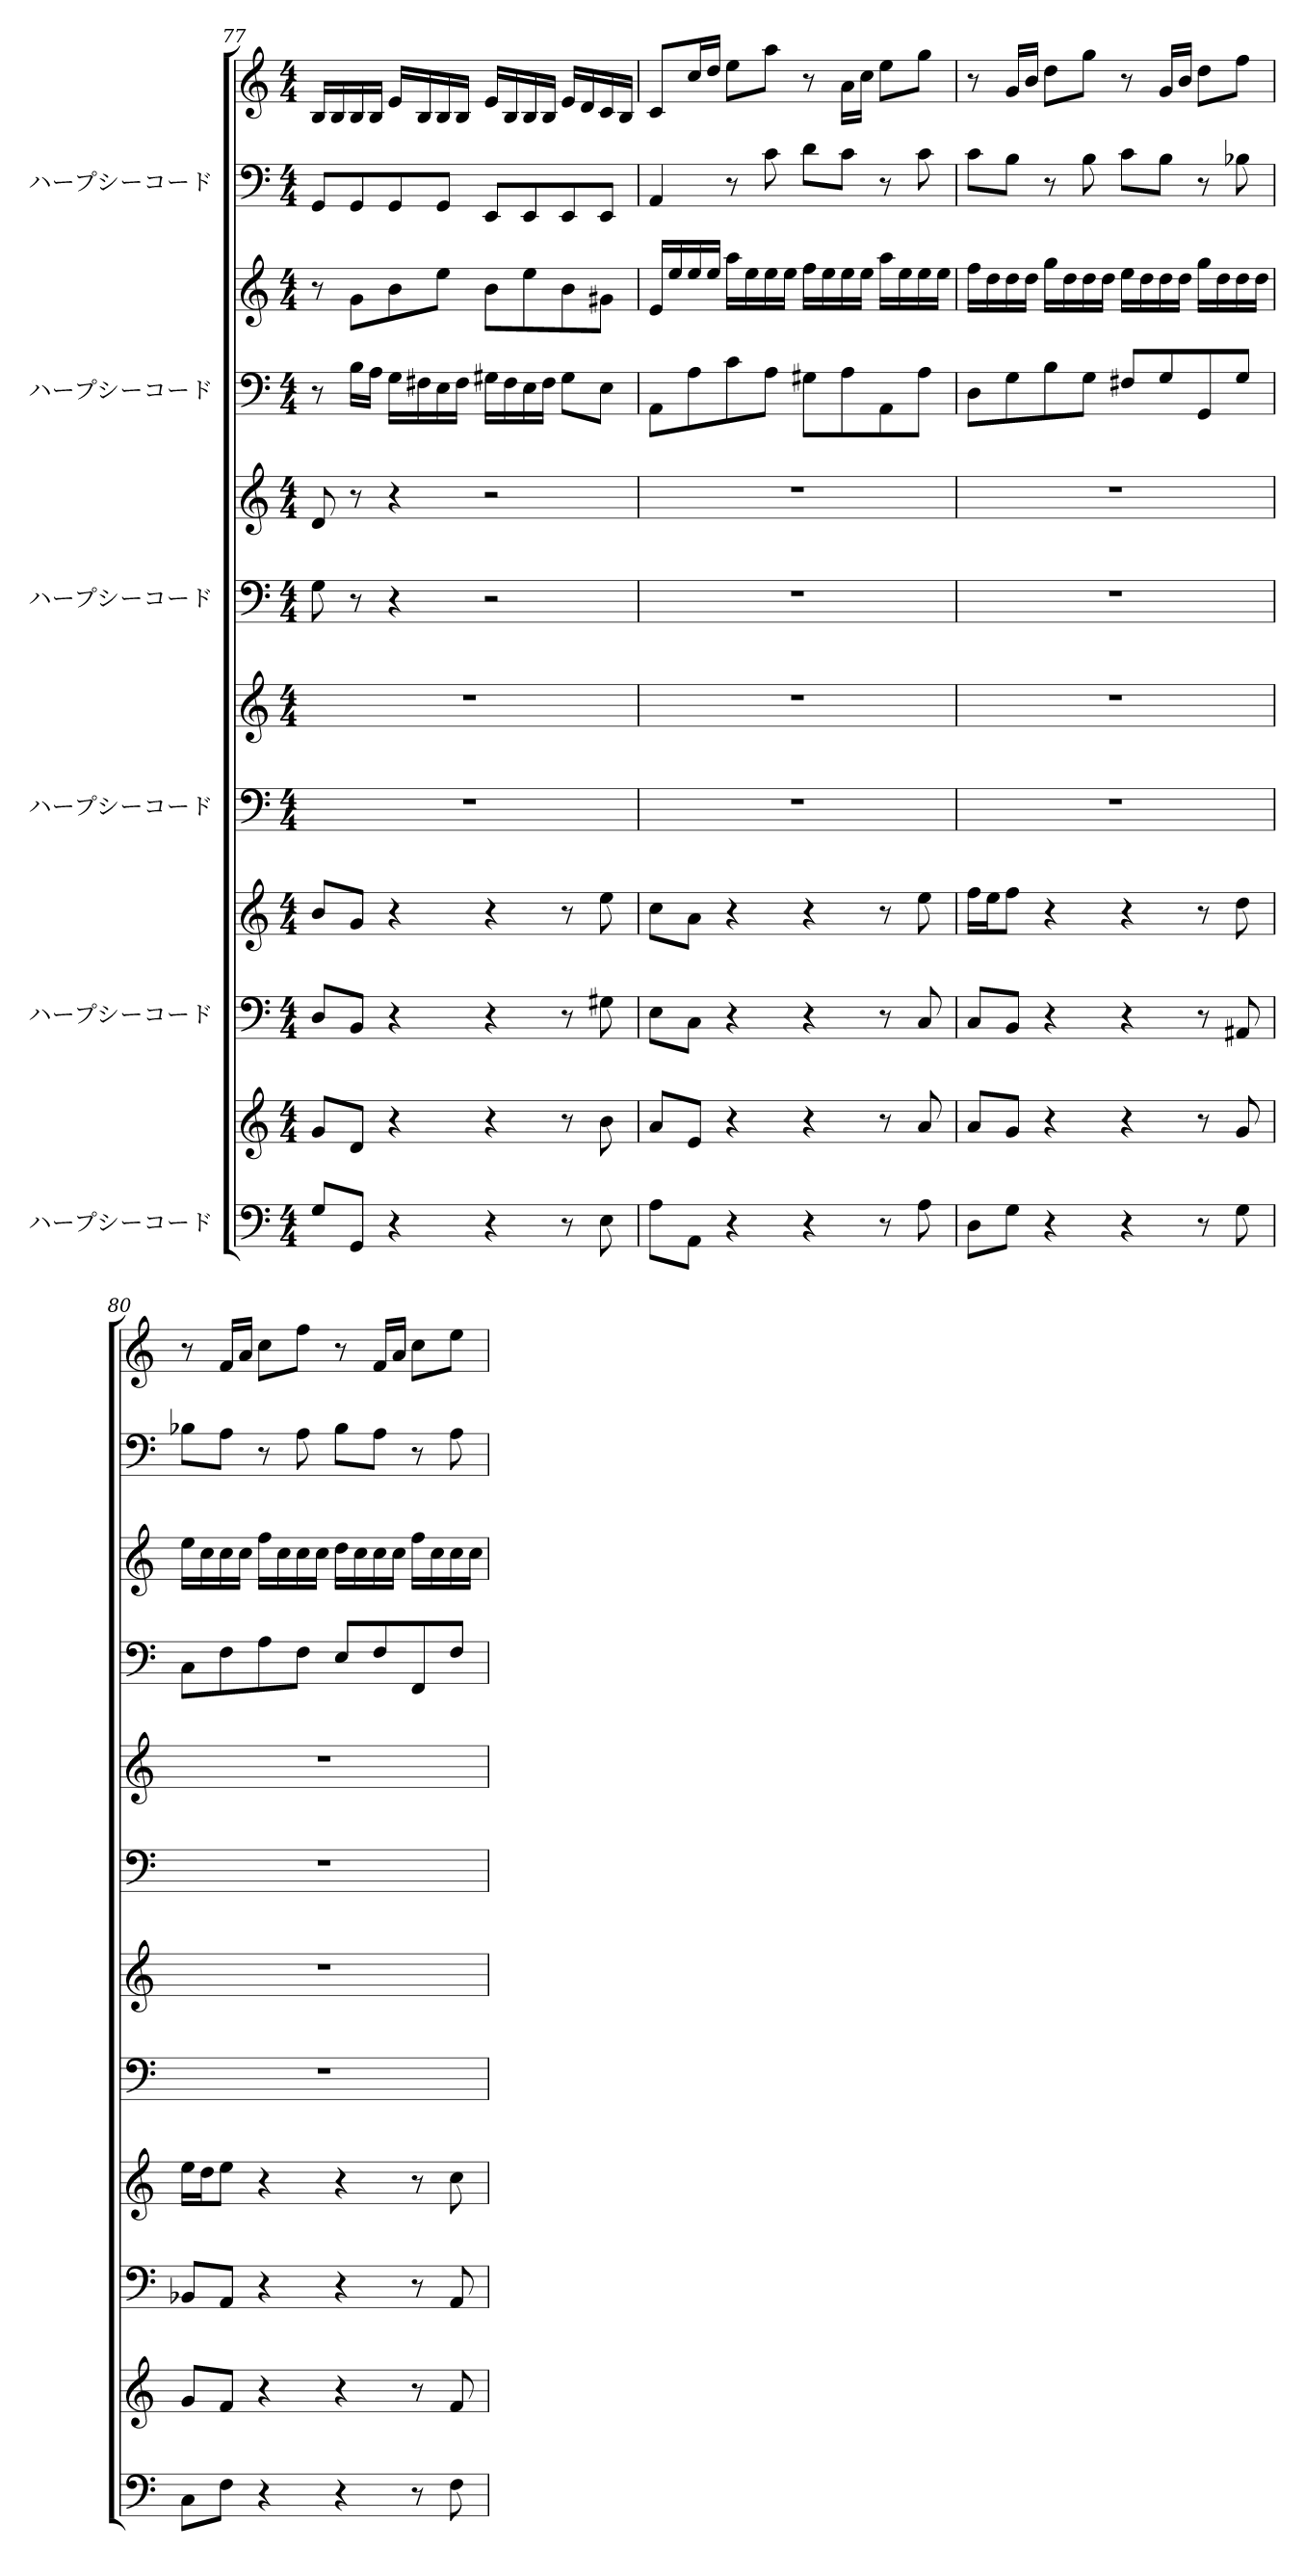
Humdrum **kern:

**kern	**kern	**kern	**kern	**kern	**kern	**kern	**kern	**kern	**kern	**kern	**kern
*part6	*part6	*part5	*part5	*part4	*part4	*part3	*part3	*part2	*part2	*part1	*part1
*staff12	*staff11	*staff10	*staff9	*staff8	*staff7	*staff6	*staff5	*staff4	*staff3	*staff2	*staff1
*I"ハープシーコード	*	*I"ハープシーコード	*	*I"ハープシーコード	*	*I"ハープシーコード	*	*I"ハープシーコード	*	*I"ハープシーコード	*
*clefF4	*clefG2	*clefF4	*clefG2	*clefF4	*clefG2	*clefF4	*clefG2	*clefF4	*clefG2	*clefF4	*clefG2
*k[]	*k[]	*k[]	*k[]	*k[]	*k[]	*k[]	*k[]	*k[]	*k[]	*k[]	*k[]
*M4/4	*M4/4	*M4/4	*M4/4	*M4/4	*M4/4	*M4/4	*M4/4	*M4/4	*M4/4	*M4/4	*M4/4
=77	=77	=77	=77	=77	=77	=77	=77	=77	=77	=77	=77
8G/L	8g/L	8D/L	8b/L	1r	1r	8G\	8d/	8r	8r	8GG/L	16B/LL
.	.	.	.	.	.	.	.	.	.	.	16B/
8GG/J	8d/J	8BB/J	8g/J	.	.	8r	8r	16B\LL	8g\L	8GG/	16B/
.	.	.	.	.	.	.	.	16A\JJ	.	.	16B/JJ
4r	4r	4r	4r	.	.	4r	4r	16G\LL	8b\	8GG/	16e/LL
.	.	.	.	.	.	.	.	16F#X\	.	.	16B/
.	.	.	.	.	.	.	.	16E\	8ee\J	8GG/J	16B/
.	.	.	.	.	.	.	.	16F#\JJ	.	.	16B/JJ
4r	4r	4r	4r	.	.	2r	2r	16G#X\LL	8b\L	8EE/L	16e/LL
.	.	.	.	.	.	.	.	16F#\	.	.	16B/
.	.	.	.	.	.	.	.	16E\	8ee\	8EE/	16B/
.	.	.	.	.	.	.	.	16F#\JJ	.	.	16B/JJ
8r	8r	8r	8r	.	.	.	.	8G#\L	8b\	8EE/	16e/LL
.	.	.	.	.	.	.	.	.	.	.	16d/
8E\	8b\	8G#X\	8ee\	.	.	.	.	8E\J	8g#X\J	8EE/J	16c/
.	.	.	.	.	.	.	.	.	.	.	16B/JJ
!!LO:PB:g=z
=78	=78	=78	=78	=78	=78	=78	=78	=78	=78	=78	=78
8A\L	8a/L	8E\L	8cc\L	1r	1r	1r	1r	8AA\L	16e/LL	4AA/	8c/L
.	.	.	.	.	.	.	.	.	16ee/	.	.
8AA\J	8e/J	8C\J	8a\J	.	.	.	.	8A\	16ee/	.	16cc/L
.	.	.	.	.	.	.	.	.	16ee/JJ	.	16dd/JJ
4r	4r	4r	4r	.	.	.	.	8c\	16aa\LL	8r	8ee\L
.	.	.	.	.	.	.	.	.	16ee\	.	.
.	.	.	.	.	.	.	.	8A\J	16ee\	8c\	8aa\J
.	.	.	.	.	.	.	.	.	16ee\JJ	.	.
4r	4r	4r	4r	.	.	.	.	8G#X\L	16ff\LL	8d\L	8r
.	.	.	.	.	.	.	.	.	16ee\	.	.
.	.	.	.	.	.	.	.	8A\	16ee\	8c\J	16a\LL
.	.	.	.	.	.	.	.	.	16ee\JJ	.	16cc\JJ
8r	8r	8r	8r	.	.	.	.	8AA\	16aa\LL	8r	8ee\L
.	.	.	.	.	.	.	.	.	16ee\	.	.
8A\	8a/	8C/	8ee\	.	.	.	.	8A\J	16ee\	8c\	8gg\J
.	.	.	.	.	.	.	.	.	16ee\JJ	.	.
=79	=79	=79	=79	=79	=79	=79	=79	=79	=79	=79	=79
8D\L	8a/L	8C/L	16ff\LL	1r	1r	1r	1r	8D\L	16ff\LL	8c\L	8r
.	.	.	16ee\J	.	.	.	.	.	16dd\	.	.
8G\J	8g/J	8BB/J	8ff\J	.	.	.	.	8G\	16dd\	8B\J	16g/LL
.	.	.	.	.	.	.	.	.	16dd\JJ	.	16b/JJ
4r	4r	4r	4r	.	.	.	.	8B\	16gg\LL	8r	8dd\L
.	.	.	.	.	.	.	.	.	16dd\	.	.
.	.	.	.	.	.	.	.	8G\J	16dd\	8B\	8gg\J
.	.	.	.	.	.	.	.	.	16dd\JJ	.	.
4r	4r	4r	4r	.	.	.	.	8F#X/L	16ee\LL	8c\L	8r
.	.	.	.	.	.	.	.	.	16dd\	.	.
.	.	.	.	.	.	.	.	8G/	16dd\	8B\J	16g/LL
.	.	.	.	.	.	.	.	.	16dd\JJ	.	16b/JJ
8r	8r	8r	8r	.	.	.	.	8GG/	16gg\LL	8r	8dd\L
.	.	.	.	.	.	.	.	.	16dd\	.	.
8G\	8g/	8AA#X/	8dd\	.	.	.	.	8G/J	16dd\	8B-X\	8ff\J
.	.	.	.	.	.	.	.	.	16dd\JJ	.	.
!!LO:PB:g=z
=80	=80	=80	=80	=80	=80	=80	=80	=80	=80	=80	=80
8C\L	8g/L	8BB-X/L	16ee\LL	1r	1r	1r	1r	8C\L	16ee\LL	8B-X\L	8r
.	.	.	16dd\J	.	.	.	.	.	16cc\	.	.
8F\J	8f/J	8AA/J	8ee\J	.	.	.	.	8F\	16cc\	8A\J	16f/LL
.	.	.	.	.	.	.	.	.	16cc\JJ	.	16a/JJ
4r	4r	4r	4r	.	.	.	.	8A\	16ff\LL	8r	8cc\L
.	.	.	.	.	.	.	.	.	16cc\	.	.
.	.	.	.	.	.	.	.	8F\J	16cc\	8A\	8ff\J
.	.	.	.	.	.	.	.	.	16cc\JJ	.	.
4r	4r	4r	4r	.	.	.	.	8E/L	16dd\LL	8B-\L	8r
.	.	.	.	.	.	.	.	.	16cc\	.	.
.	.	.	.	.	.	.	.	8F/	16cc\	8A\J	16f/LL
.	.	.	.	.	.	.	.	.	16cc\JJ	.	16a/JJ
8r	8r	8r	8r	.	.	.	.	8FF/	16ff\LL	8r	8cc\L
.	.	.	.	.	.	.	.	.	16cc\	.	.
8F\	8f/	8AA/	8cc\	.	.	.	.	8F/J	16cc\	8A\	8ee\J
.	.	.	.	.	.	.	.	.	16cc\JJ	.	.
=	=	=	=	=	=	=	=	=	=	=	=
*-	*-	*-	*-	*-	*-	*-	*-	*-	*-	*-	*-
